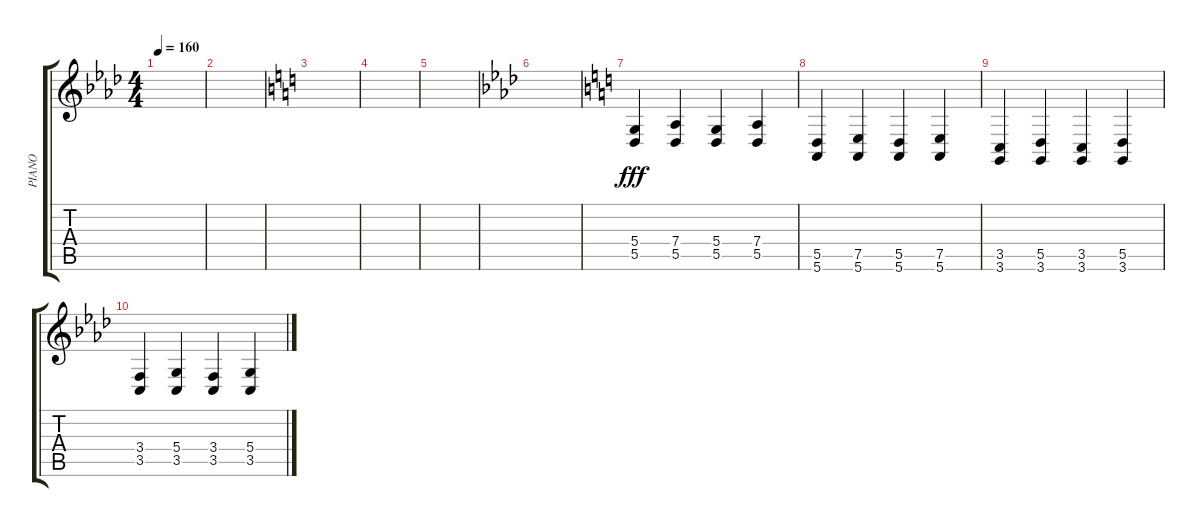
\track ("PIANO" "PIANO") {instrument acousticgrandpiano}
\staff {score tabs}
\tuning (E4 B3 G3 D3 A2 E2) {hide}
\ts (4 4)
\tempo 160
\clef g2
\ks ab
|
|
\ks c
|
|
|
\ks ab
|
\ks c
(5.4 5.5).4{dy fff} (7.4 5.5).4 (5.4 5.5).4 (7.4 5.5).4 |
(5.5 5.6).4 (7.5 5.6).4 (5.5 5.6).4 (7.5 5.6).4 |
(3.5 3.6).4 (5.5 3.6).4 (3.5 3.6).4 (5.5 3.6).4 |
\ks ab
(3.4 3.5).4 (5.4 3.5).4 (3.4 3.5).4 (5.4 3.5).4
